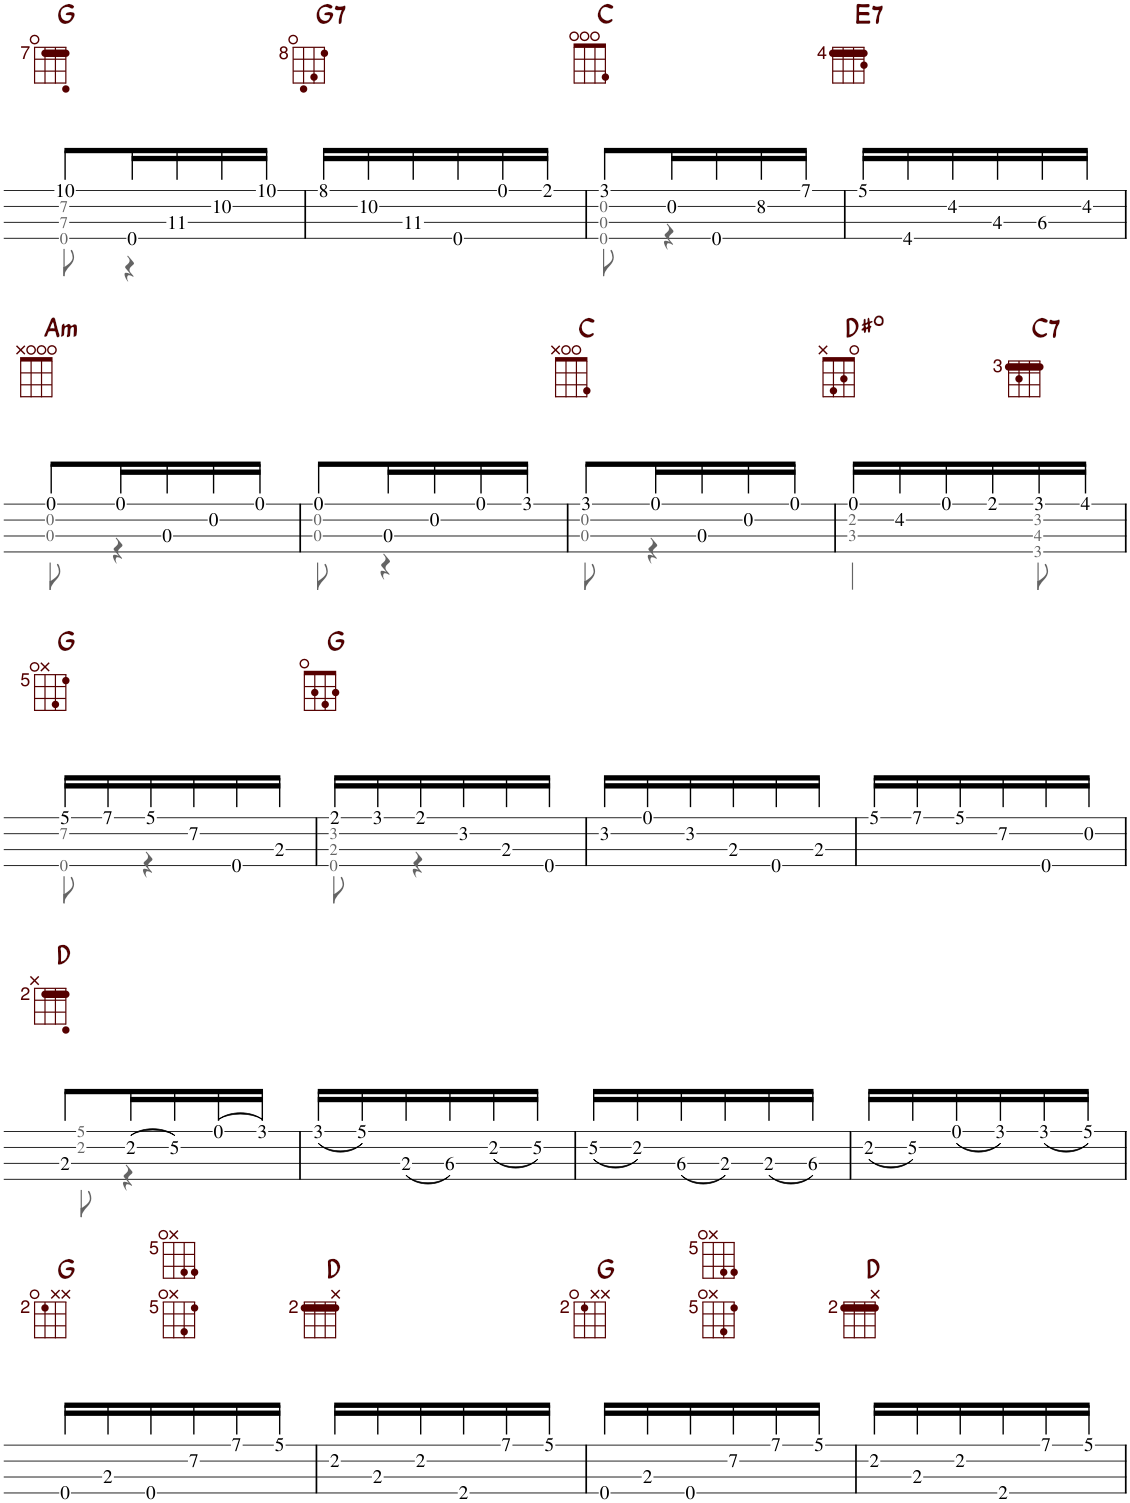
**kern	**harte
*part1	*part1
*staff1	*
*I"Ukulélé [Tablature]	*
!!LO:PB:g=z
*k[f#]	*
*M3/8	*
=74	=74
*^	*
8gg/L	8g!i\ 8g!i\ 8b!i\	G:maj
16g/L	4r	.
16b/	.	.
16dd/	.	.
16gg/JJ	.	.
*v	*v	*
=75	=75
!	!LO:H:kt=7
16ff/LL	G:7
16dd/	.
16b/	.
16g/	.
16a/	.
16b/JJ	.
=76	=76
*^	*
8cc/L	8g!i\ 8c!i\ 8e!i\	C:maj
16e/L	4r	.
16g/	.	.
16cc/	.	.
16ee/JJ	.	.
*v	*v	*
=77	=77
!	!LO:H:kt=7
16dd/LL	E:7
16b/	.
16g#X/	.
16e/	.
16f#X/	.
16g#X/JJ	.
!!LO:LB:g=z
=78	=78
*^	*
!	!	!LO:H:kt=m
8a/L	8c!i\ 8e!i\	A:min
16a/L	4r	.
16c/	.	.
16e/	.	.
16a/JJ	.	.
=79	=79	=79
8a/L	8c!i\ 8e!i\	.
16c/L	4r	.
16e/	.	.
16a/	.	.
16cc/JJ	.	.
=80	=80	=80
8cc/L	8c!i\ 8e!i\	C:maj
16a/L	4r	.
16c/	.	.
16e/	.	.
16a/JJ	.	.
=81	=81	=81
16a/LL	4d#!i\ 4f#!i\	D#:dim
16g#X/	.	.
16a/	.	.
16b/	.	.
!	!	!LO:H:kt=7
16cc/	8a#!i\ 8e!i\ 8g!i\	C:7
16cc#X/JJ	.	.
!!LO:LB:g=z	!!
=82	=82	=82
16dd/LL	8g!i\ 8b!i\	G:maj
16ee/	.	.
16dd/	4r	.
16b/	.	.
16g/	.	.
16d/JJ	.	.
=83	=83	=83
16b/LL	8g!i\ 8d!i\ 8g!i\	G:maj
16cc/	.	.
16b/	4r	.
16g/	.	.
16d/	.	.
16g/JJ	.	.
*v	*v	*
=84	=84
16g/LL	.
16a/	.
16g/	.
16d/	.
16g/	.
16d/JJ	.
=85	=85
16dd/LL	.
16ee/	.
16dd/	.
16b/	.
16g/	.
16e/JJ	.
!!LO:LB:g=z
=86	=86
*^	*
8d/L	8f#!i\ 8dd!i\	D:maj
(16f#/L	4r	.
16a/)	.	.
(16a/	.	.
16cc/JJ)	.	.
*v	*v	*
=87	=87
(16cc/LL	.
16dd/)	.
(16d/	.
16f#/)	.
(16f#/	.
16a/JJ)	.
=88	=88
(16a/LL	.
16f#/)	.
(16f#/	.
16d/)	.
(16d/	.
16f#/JJ)	.
=89	=89
(16f#/LL	.
16a/)	.
(16a/	.
16cc/)	.
(16cc/	.
16dd/JJ)	.
!!LO:LB:g=z
=90	=90
16g/LL	G:maj
16d/	.
16g/	.
16b/	.
16ee/	.
16dd/JJ	.
=91	=91
16f#/LL	D:maj
16d/	.
16f#/	.
16a/	.
16ee/	.
16dd/JJ	.
=92	=92
16g/LL	G:maj
16d/	.
16g/	.
16b/	.
16ee/	.
16dd/JJ	.
=93	=93
16f#/LL	D:maj
16d/	.
16f#/	.
16a/	.
16ee/	.
16dd/JJ	.
=	=
*-	*-
